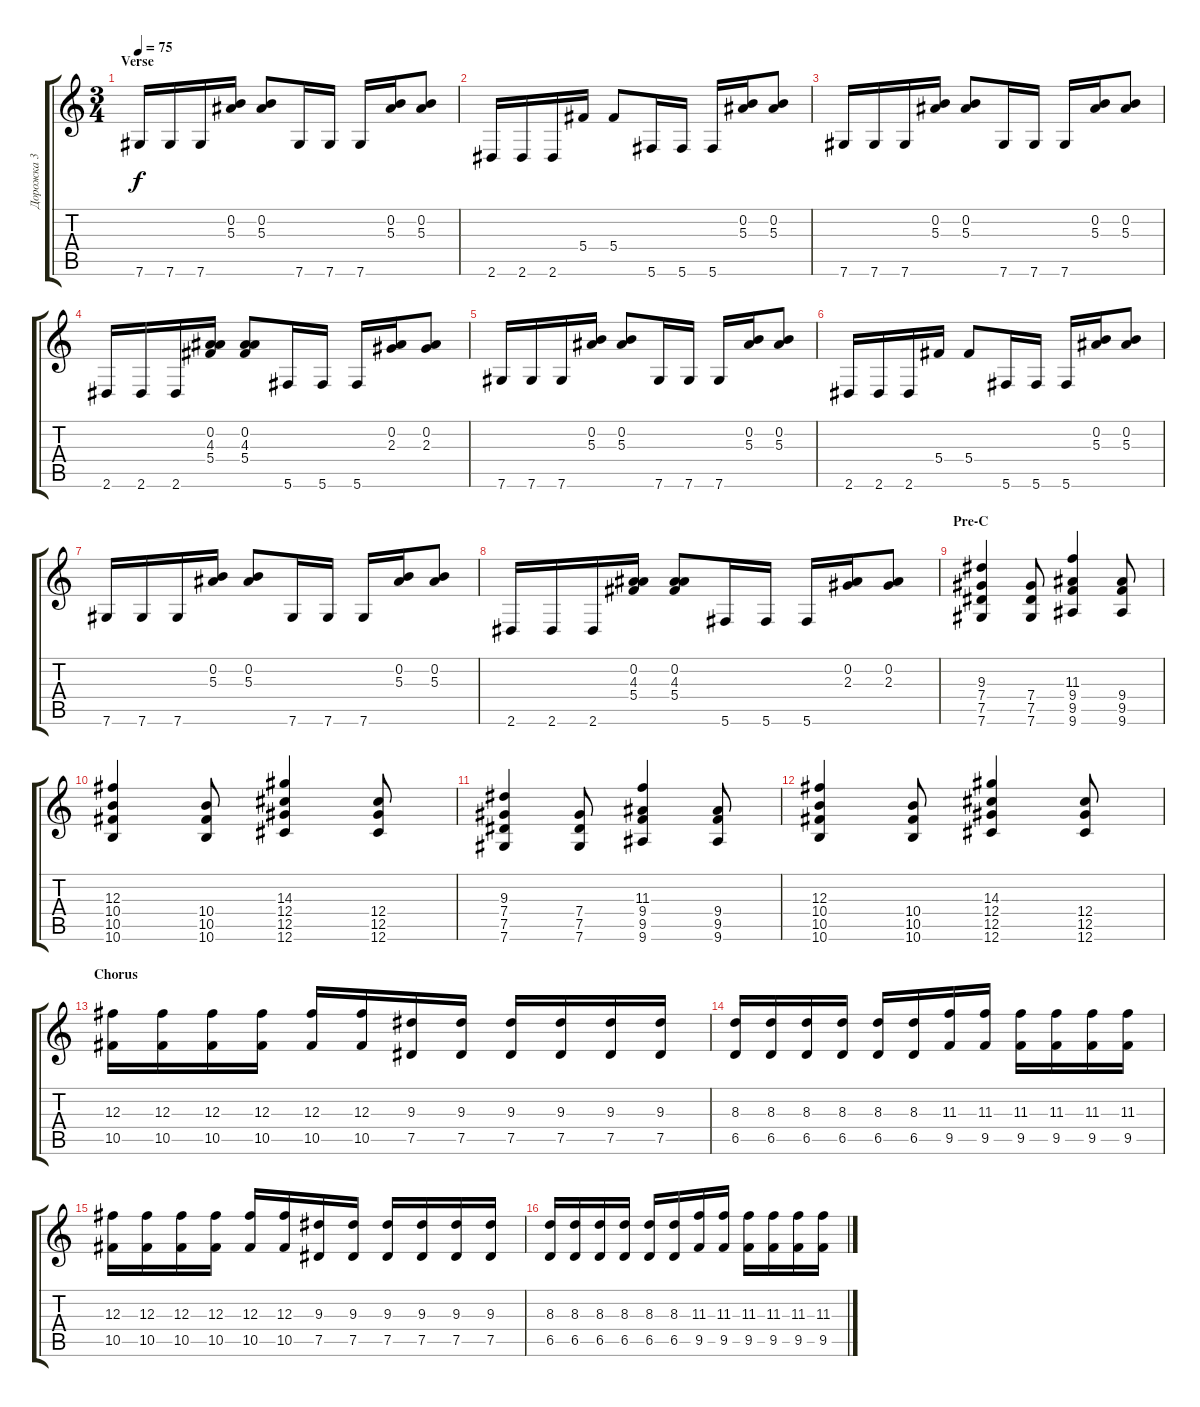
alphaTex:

\track ("Дорожка 3" "Дорожка 3") {instrument distortionguitar}
\staff {score tabs}
\tuning (Eb4 Bb3 Gb3 Db3 Ab2 Db2) {hide}
\ts (3 4)
\section ("" "Verse")
\tempo 75
\clef g2
\ks c
7.6.16{dy f} 7.6.16 7.6.16 (0.2 5.3).16 (0.2 5.3).8 7.6.16 7.6.16 7.6.16 (0.2 5.3).16 (0.2 5.3).8 |
2.6.16 2.6.16 2.6.16 5.4.16 5.4.8 5.6.16 5.6.16 5.6.16 (0.2 5.3).16 (0.2 5.3).8 |
7.6.16 7.6.16 7.6.16 (0.2 5.3).16 (0.2 5.3).8 7.6.16 7.6.16 7.6.16 (0.2 5.3).16 (0.2 5.3).8 |
2.6.16 2.6.16 2.6.16 (0.2 4.3 5.4).16 (0.2 4.3 5.4).8 5.6.16 5.6.16 5.6.16 (0.2 2.3).16 (0.2 2.3).8 |
7.6.16 7.6.16 7.6.16 (0.2 5.3).16 (0.2 5.3).8 7.6.16 7.6.16 7.6.16 (0.2 5.3).16 (0.2 5.3).8 |
2.6.16 2.6.16 2.6.16 5.4.16 5.4.8 5.6.16 5.6.16 5.6.16 (0.2 5.3).16 (0.2 5.3).8 |
7.6.16 7.6.16 7.6.16 (0.2 5.3).16 (0.2 5.3).8 7.6.16 7.6.16 7.6.16 (0.2 5.3).16 (0.2 5.3).8 |
2.6.16 2.6.16 2.6.16 (0.2 4.3 5.4).16 (0.2 4.3 5.4).8 5.6.16 5.6.16 5.6.16 (0.2 2.3).16 (0.2 2.3).8 |
\section ("" "Pre-C")
(9.3 7.4 7.5 7.6).4 (7.4 7.5 7.6).8 (11.3 9.4 9.5 9.6).4 (9.4 9.5 9.6).8 |
(12.3 10.4 10.5 10.6).4 (10.4 10.5 10.6).8 (14.3 12.4 12.5 12.6).4 (12.4 12.5 12.6).8 |
(9.3 7.4 7.5 7.6).4 (7.4 7.5 7.6).8 (11.3 9.4 9.5 9.6).4 (9.4 9.5 9.6).8 |
(12.3 10.4 10.5 10.6).4 (10.4 10.5 10.6).8 (14.3 12.4 12.5 12.6).4 (12.4 12.5 12.6).8 |
\section ("" "Chorus")
(12.3 10.5).16 (12.3 10.5).16 (12.3 10.5).16 (12.3 10.5).16 (12.3 10.5).16 (12.3 10.5).16 (9.3 7.5).16 (9.3 7.5).16 (9.3 7.5).16 (9.3 7.5).16 (9.3 7.5).16 (9.3 7.5).16 |
(8.3 6.5).16 (8.3 6.5).16 (8.3 6.5).16 (8.3 6.5).16 (8.3 6.5).16 (8.3 6.5).16 (11.3 9.5).16 (11.3 9.5).16 (11.3 9.5).16 (11.3 9.5).16 (11.3 9.5).16 (11.3 9.5).16 |
(12.3 10.5).16 (12.3 10.5).16 (12.3 10.5).16 (12.3 10.5).16 (12.3 10.5).16 (12.3 10.5).16 (9.3 7.5).16 (9.3 7.5).16 (9.3 7.5).16 (9.3 7.5).16 (9.3 7.5).16 (9.3 7.5).16 |
(8.3 6.5).16 (8.3 6.5).16 (8.3 6.5).16 (8.3 6.5).16 (8.3 6.5).16 (8.3 6.5).16 (11.3 9.5).16 (11.3 9.5).16 (11.3 9.5).16 (11.3 9.5).16 (11.3 9.5).16 (11.3 9.5).16
